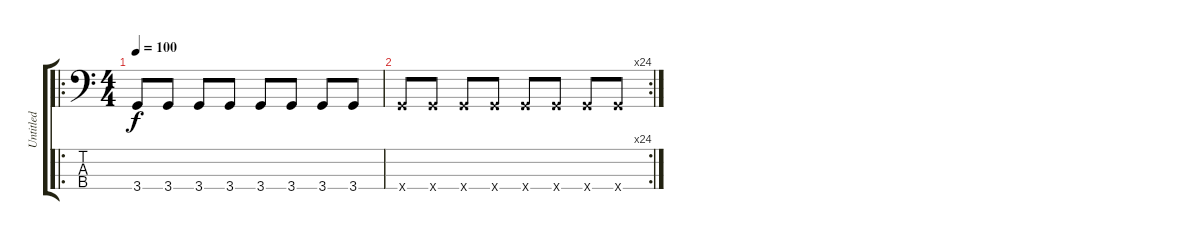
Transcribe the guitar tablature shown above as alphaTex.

\track ("Untitled" "Untitled") {instrument electricbassfinger}
\staff {score tabs}
\tuning (G2 D2 A1 E1) {hide}
\ro
\ts (4 4)
\tempo 100
\clef f4
\ks c
3.4.8{dy f instrument electricbassfinger} 3.4.8 3.4.8 3.4.8 3.4.8 3.4.8 3.4.8 3.4.8 |
\rc 24
3.4{x}.8 3.4{x}.8 3.4{x}.8 3.4{x}.8 3.4{x}.8 3.4{x}.8 3.4{x}.8 3.4{x}.8
